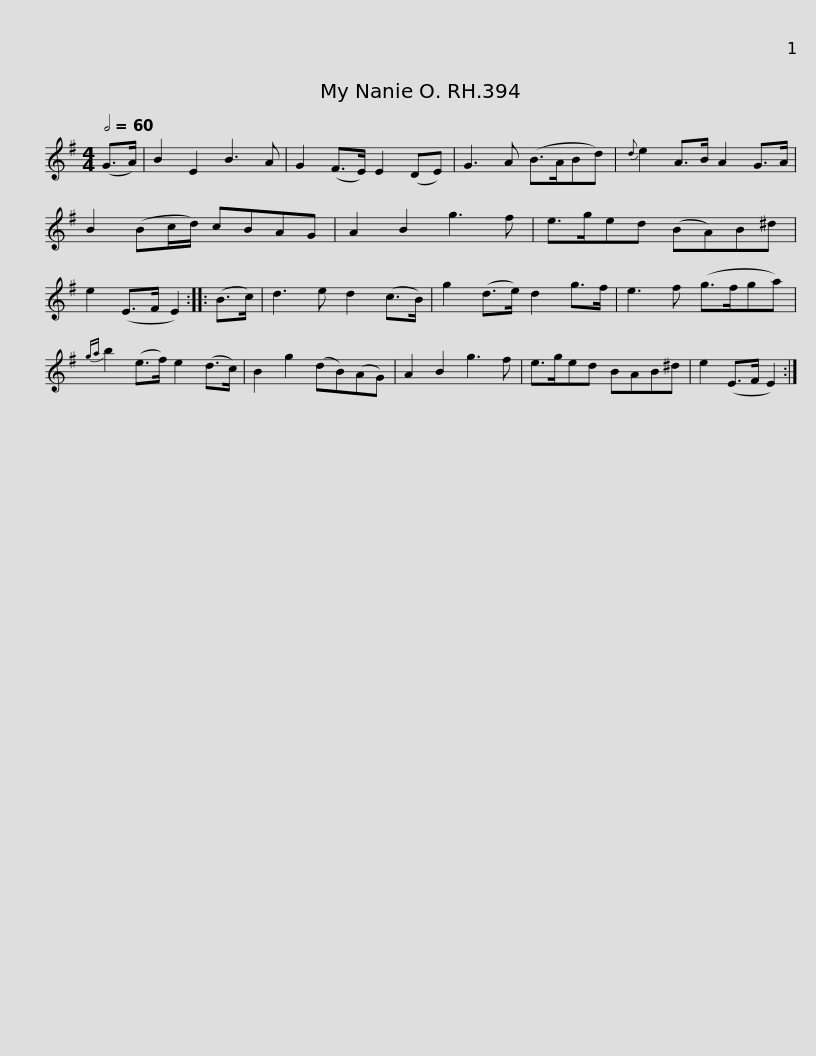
X:1
L:1/8
Q:1/2=60
M:4/4
I:linebreak $
K:Emin
V:1 treble
V:1
 (G>A) | B2 E2 B3 A | G2 (F>E) E2 (DE) | G3 A (B>ABd) |{d} e2 A>B A2 G>A |$ %5
 B2 (Bc/d/) cBAG | A2 B2 g3 f | e>ged (BA)B^d | e2 (E>F E2) ::$ (B>c) | %10
 d3 e d2 (c>B) | g2 (d>e) d2 g>f | e3 f (g>fga) |{ga} b2 (e>f) e2 (d>c) |$ B2 g2 (dB)(AG) | %15
 A2 B2 g3 f | e>ged BAB^d | e2 (E>F E2) :| %18
